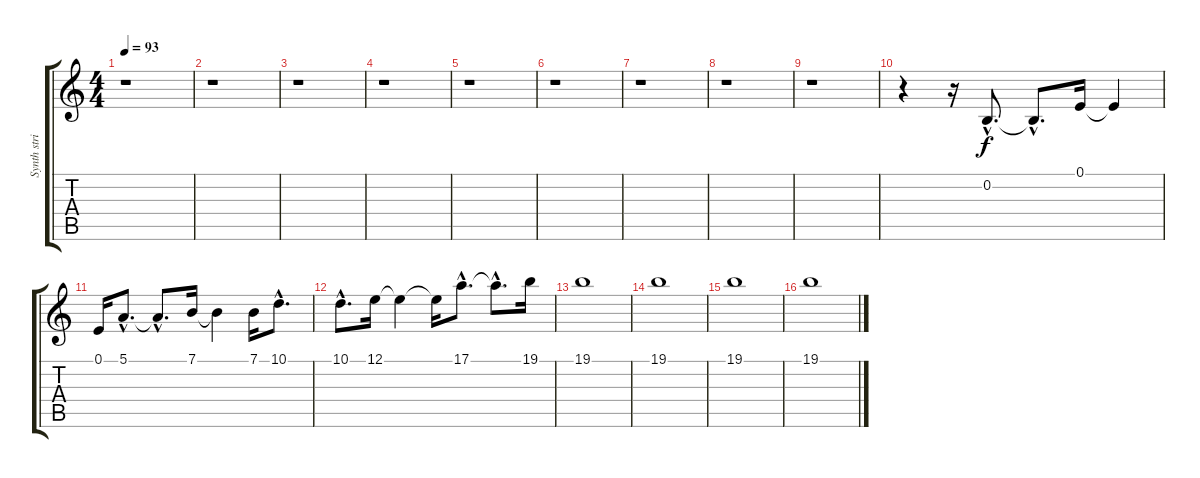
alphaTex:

\track ("Synth strings" "Synth stri") {instrument synthstrings1}
\staff {score tabs}
\tuning (E4 B3 G3 D3 A2 E2) {hide}
\ts (4 4)
\tempo 93
\clef g2
\ks c
r.1{dy f} |
r.1 |
r.1 |
r.1 |
r.1 |
r.1 |
r.1 |
r.1 |
r.1 |
r.4 r.16 0.2{hac}.8{d} 0.2{hac t}.8{d} 0.1.16 0.1{t}.4 |
0.1.16 5.1{hac}.8{d} 5.1{hac t}.8{d} 7.1.16 7.1{t}.4 7.1.16 10.1{hac}.8{d} |
10.1{hac}.8{d} 12.1.16 12.1{t}.4 12.1{t}.16 17.1{hac}.8{d} 17.1{hac t}.8{d} 19.1.16 |
19.1.1 |
19.1.1 |
19.1.1 |
19.1.1
